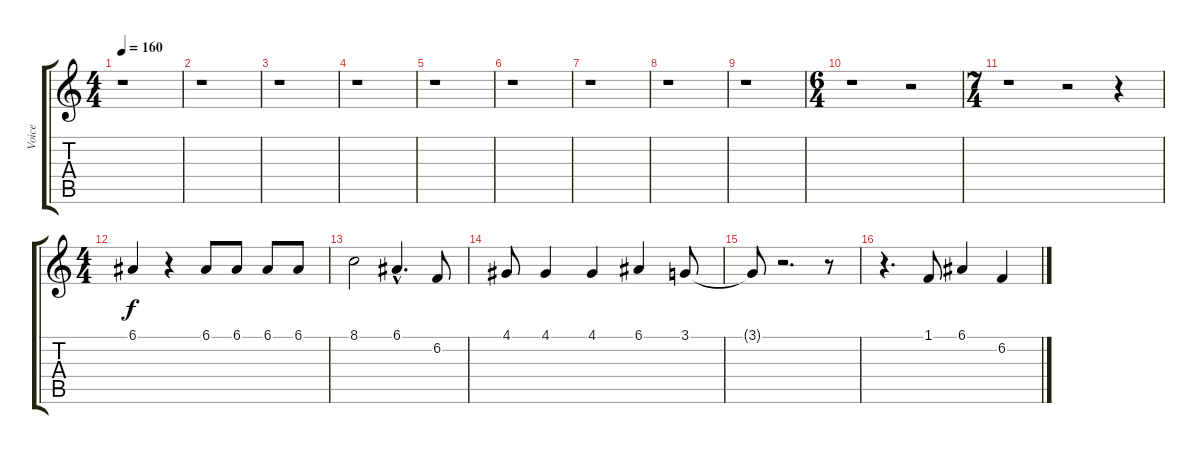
\track ("Voice" "Voice") {instrument voiceoohs}
\staff {score tabs}
\tuning (E4 B3 G3 D3 A2 E2) {hide}
\ts (4 4)
\tempo 160
\clef g2
\ks c
r.1{dy f} |
r.1 |
r.1 |
r.1 |
r.1 |
r.1 |
r.1 |
r.1 |
r.1 |
\ts (6 4)
r.1 r.2 |
\ts (7 4)
r.1 r.2 r.4 |
\ts (4 4)
6.1.4 r.4 6.1.8 6.1.8 6.1.8 6.1.8 |
8.1.2 6.1{hac}.4{d} 6.2.8 |
4.1.8 4.1.4 4.1.4 6.1.4 3.1.8 |
3.1{t}.8 r.2{d} r.8 |
r.4{d} 1.1.8 6.1.4 6.2.4
